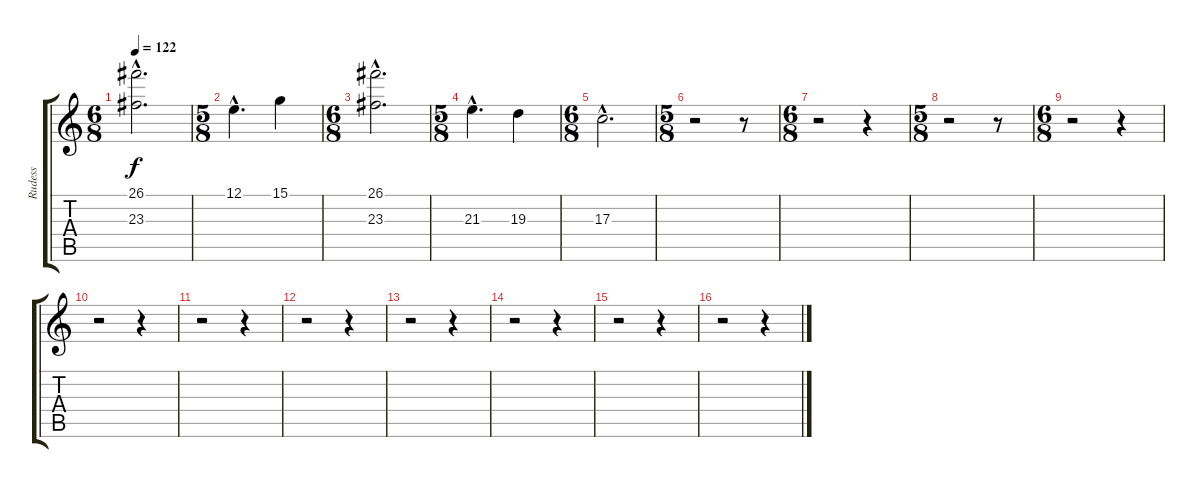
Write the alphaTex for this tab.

\track ("Rudess" "Rudess") {instrument fx3crystal}
\staff {score tabs}
\tuning (E4 B3 G3 D3 A2 E2) {hide}
\ts (6 8)
\tempo 122
\clef g2
\ks c
(26.1{hac} 23.3{hac}).2{d dy f} |
\ts (5 8)
12.1{hac}.4{d} 15.1.4 |
\ts (6 8)
(26.1{hac} 23.3{hac}).2{d} |
\ts (5 8)
21.3{hac}.4{d} 19.3.4 |
\ts (6 8)
17.3{hac}.2{d} |
\ts (5 8)
r.2 r.8 |
\ts (6 8)
r.2 r.4 |
\ts (5 8)
r.2 r.8 |
\ts (6 8)
r.2 r.4 |
r.2 r.4 |
r.2 r.4 |
r.2 r.4 |
r.2 r.4 |
r.2 r.4 |
r.2 r.4 |
r.2 r.4
